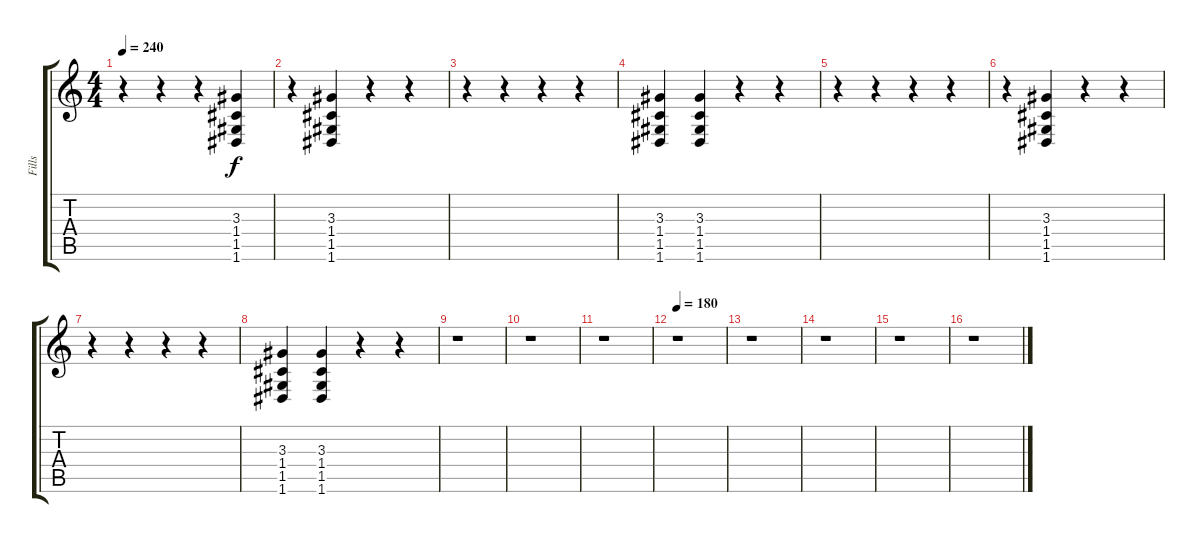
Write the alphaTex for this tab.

\track ("Fills" "Fills") {instrument distortionguitar}
\staff {score tabs}
\tuning (D4 A3 F3 C3 G2 D2) {hide}
\ts (4 4)
\tempo 240
\clef g2
\ks c
r.4{dy f} r.4 r.4 (3.3 1.4 1.5 1.6).4 |
r.4 (3.3 1.4 1.5 1.6).4 r.4 r.4 |
r.4 r.4 r.4 r.4 |
(3.3 1.4 1.5 1.6).4 (3.3 1.4 1.5 1.6).4 r.4 r.4 |
r.4 r.4 r.4 r.4 |
r.4 (3.3 1.4 1.5 1.6).4 r.4 r.4 |
r.4 r.4 r.4 r.4 |
(3.3 1.4 1.5 1.6).4 (3.3 1.4 1.5 1.6).4 r.4 r.4 |
r.1 |
r.1 |
r.1 |
\tempo 180
r.1 |
r.1 |
r.1 |
r.1 |
r.1
